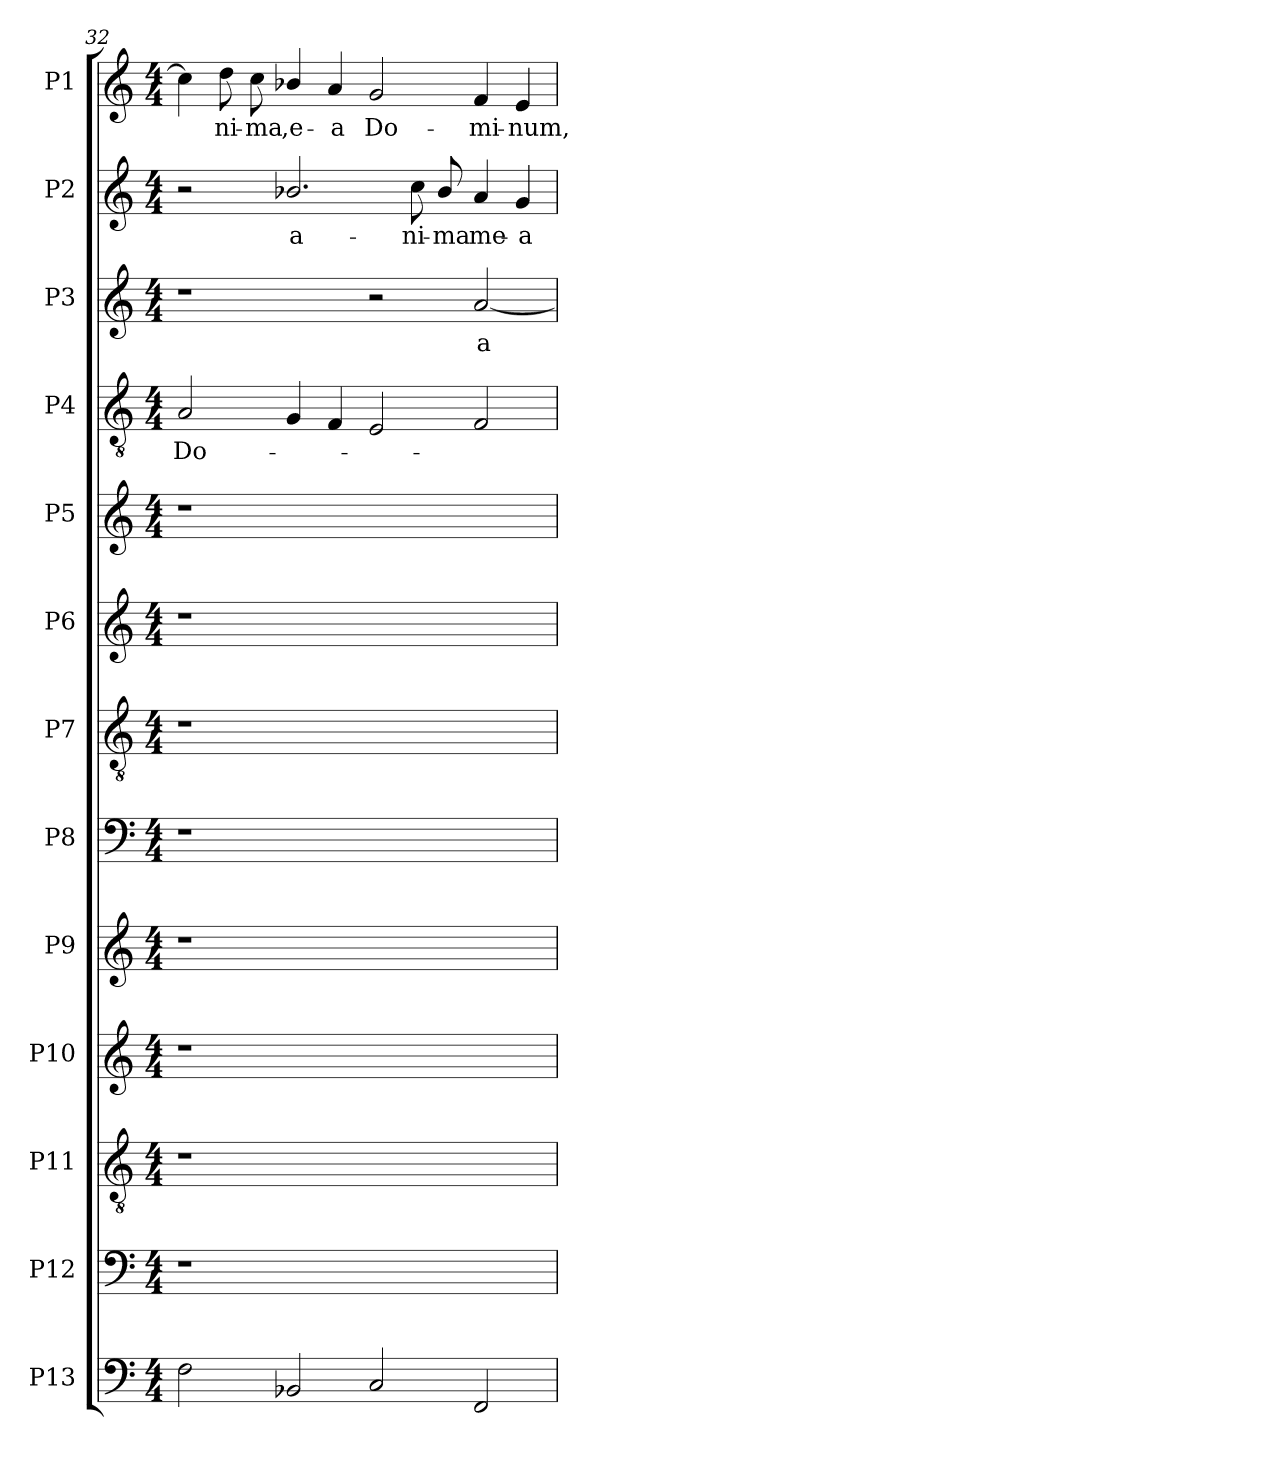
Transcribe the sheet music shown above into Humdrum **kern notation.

**kern	**kern	**kern	**kern	**kern	**kern	**kern	**kern	**kern	**kern	**text	**kern	**text	**kern	**text	**kern	**text
*part13	*part12	*part11	*part10	*part9	*part8	*part7	*part6	*part5	*part4	*part4	*part3	*part3	*part2	*part2	*part1	*part1
*staff13	*staff12	*staff11	*staff10	*staff9	*staff8	*staff7	*staff6	*staff5	*staff4	*staff4	*staff3	*staff3	*staff2	*staff2	*staff1	*staff1
*I"P13	*I"P12	*I"P11	*I"P10	*I"P9	*I"P8	*I"P7	*I"P6	*I"P5	*I"P4	*	*I"P3	*	*I"P2	*	*I"P1	*
*clefF4	*clefF4	*clefGv2	*clefG2	*clefG2	*clefF4	*clefGv2	*clefG2	*clefG2	*clefGv2	*	*clefG2	*	*clefG2	*	*clefG2	*
*	*	*ITrd7c12	*	*	*	*ITrd7c12	*	*	*ITrd7c12	*	*	*	*	*	*	*
*k[]	*k[]	*k[]	*k[]	*k[]	*k[]	*k[]	*k[]	*k[]	*k[]	*	*k[]	*	*k[]	*	*k[]	*
*C:	*C:	*C:	*C:	*C:	*C:	*C:	*C:	*C:	*C:	*	*C:	*	*C:	*	*C:	*
*M4/4	*M4/4	*M4/4	*M4/4	*M4/4	*M4/4	*M4/4	*M4/4	*M4/4	*M4/4	*	*M4/4	*	*M4/4	*	*M4/4	*
=32	=32	=32	=32	=32	=32	=32	=32	=32	=32	=32	=32	=32	=32	=32	=32	=32
!	!LO:N:vis=1	!LO:N:vis=1	!LO:N:vis=1	!LO:N:vis=1	!LO:N:vis=1	!LO:N:vis=1	!LO:N:vis=1	!LO:N:vis=1	!	!	!	!	!	!	!	!
!	!	!	!	!	!	!	!	!	!	!LO:LY:b:color=#000000	!	!	!	!	!	!
2Fi\	1r	1r	1r	1r	1r	1r	1r	1r	2AAi/	Do-	1r	.	2r	.	4cci\]	.
!	!	!	!	!	!	!	!	!	!	!	!	!	!	!	!	!LO:LY:b:color=#000000
.	.	.	.	.	.	.	.	.	.	.	.	.	.	.	8ddi\	-ni-
!	!	!	!	!	!	!	!	!	!	!	!	!	!	!	!	!LO:LY:b:color=#000000
.	.	.	.	.	.	.	.	.	.	.	.	.	.	.	8cci\	-ma
!	!	!	!	!	!	!	!	!	!	!	!	!	!	!LO:LY:b:color=#000000	!	!
!	!	!	!	!	!	!	!	!	!	!	!	!	!	!	!	!LO:LY:b:color=#000000
2BB-Xi/	.	.	.	.	.	.	.	.	4GGi/	.	.	.	2.b-Xi/	a-	4b-Xi/	,e-
!	!	!	!	!	!	!	!	!	!	!	!	!	!	!	!	!LO:LY:b:color=#000000
.	.	.	.	.	.	.	.	.	4FFi/	.	.	.	.	.	4ai/	-a
!	!	!	!	!	!	!	!	!	!	!	!	!	!	!	!	!LO:LY:b:color=#000000
2Ci/	1ryy	1ryy	1ryy	1ryy	1ryy	1ryy	1ryy	1ryy	2EEi/	.	2r	.	.	.	2gi/	Do-
!	!	!	!	!	!	!	!	!	!	!	!	!	!	!LO:LY:b:color=#000000	!	!
.	.	.	.	.	.	.	.	.	.	.	.	.	8cci\	-ni-	.	.
!	!	!	!	!	!	!	!	!	!	!	!	!	!	!LO:LY:b:color=#000000	!	!
.	.	.	.	.	.	.	.	.	.	.	.	.	8b-i/	-ma	.	.
!	!	!	!	!	!	!	!	!	!	!	!	!LO:LY:b:color=#000000	!	!	!	!
!	!	!	!	!	!	!	!	!	!	!	!	!	!	!LO:LY:b:color=#000000	!	!
!	!	!	!	!	!	!	!	!	!	!	!	!	!	!	!	!LO:LY:b:color=#000000
2FFi/	.	.	.	.	.	.	.	.	2FFi/	.	[2ai/	a-	4ai/	me-	4fi/	-mi-
!	!	!	!	!	!	!	!	!	!	!	!	!	!	!LO:LY:b:color=#000000	!	!
!	!	!	!	!	!	!	!	!	!	!	!	!	!	!	!	!LO:LY:b:color=#000000
.	.	.	.	.	.	.	.	.	.	.	.	.	4gi/	-a	4ei/	-num,
=	=	=	=	=	=	=	=	=	=	=	=	=	=	=	=	=
*-	*-	*-	*-	*-	*-	*-	*-	*-	*-	*-	*-	*-	*-	*-	*-	*-
